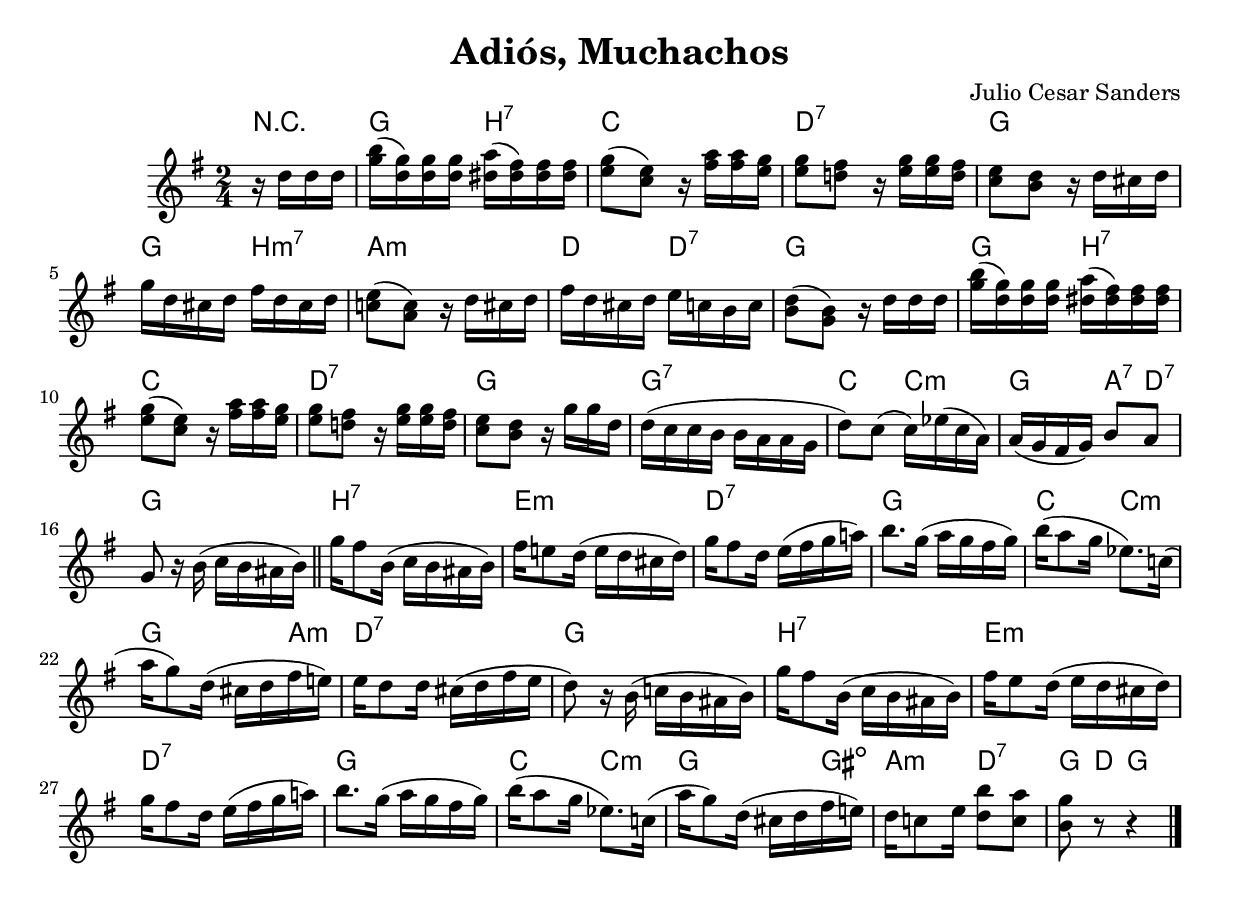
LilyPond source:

%%% Adiós, Muchcachos
\include "suomi.ly"

\header {
  title = "Adiós, Muchachos"
%  subtitle = 
  composer = "Julio Cesar Sanders"
}

<< 
  \chords { 
    r4 |
    g4 h:7  | c2      | d:7     | g   |
    % 5
    g4 h:m7 | a2:m    | d4  d:7 | g2  |
    % 9
    g4 h:7  | c2      | d:7     | g   | 
    % 13
    g:7     | c4  c:m | g  a8:7 d:7 | g2 |
    % 17
    h:7     | e:m     | d:7     | g   |
    % 21
    c4 c:m  | g4. a8:m | d2:7   | g  |
    % 25
    h:7     | e:m     | d:7     | g   |
    % 29
    c4 c:m  | g4. gis8:dim | a4:m d:7 | g8 d g4 |
  }
  
\relative c'' {
  \time 2/4
  \key g \major
  \partial 4 r16 d d d |
  << {h'16( g) g g} {g d d d}>> << {a'( fis) fis fis} {dis dis dis dis} >>  |
  << {g8( e)} {e c} >> r16 << {a' a g } {fis fis e} >> |
  << {g8 fis} {e d!} >> r16 << {g g fis} {e e d} >> |
  << {e8 d} {c h} >> r16 d cis d |
  g d cis d fis d cis d |
  << {e8( c)} {c! a} >> r16 d cis d |
  fis d cis d e c h c |
  << {d8( h)} {h g}>> r16 d' d d |
  << {h'16( g) g g} {g d d d}>> << {a'( fis) fis fis} {dis dis dis dis} >>  |
  << {g8( e)} {e c} >> r16 << {a' a g } {fis fis e} >> |
  << {g8 fis} {e d!} >> r16 << {g g fis} {e e d} >> |
  << {e8 d} {c h} >> r16 g' g d |
  d( c c h \stemDown h a a g |
  d'8) c( c16) es( c a) |
  \stemNeutral a( g fis g) h8 a |
  g r16 h( c h ais h) \bar "||"
  g' fis8 h,16( c h ais h) |
  fis' e!8 d16( e d cis d) |
  g fis8 d16 e( fis g a!) |
  h8. g16( a g fis g) |
  h( a8 g16 es8.) c!16( |
  a' g8) d16( cis d fis e!) |
  e d8 d16 cis( d fis e |
  d8) r16 h( c! h ais h) |
  g' fis8 h,16( c h ais h) |
  fis' e8 d16( e d cis d) |
  g fis8 d16 e( fis g a!) |
  h8. g16( a g fis g) |
  h( a8 g16 es8.) c!16( |
  a' g8) d16( cis d fis e!) |
  d c!8 e16 << {h'8 a} {d, c} >>|
  <<g' h,>> r8 r4 \bar "|."
}
>>
  
%% Optional version number
\version "2.18.0"
